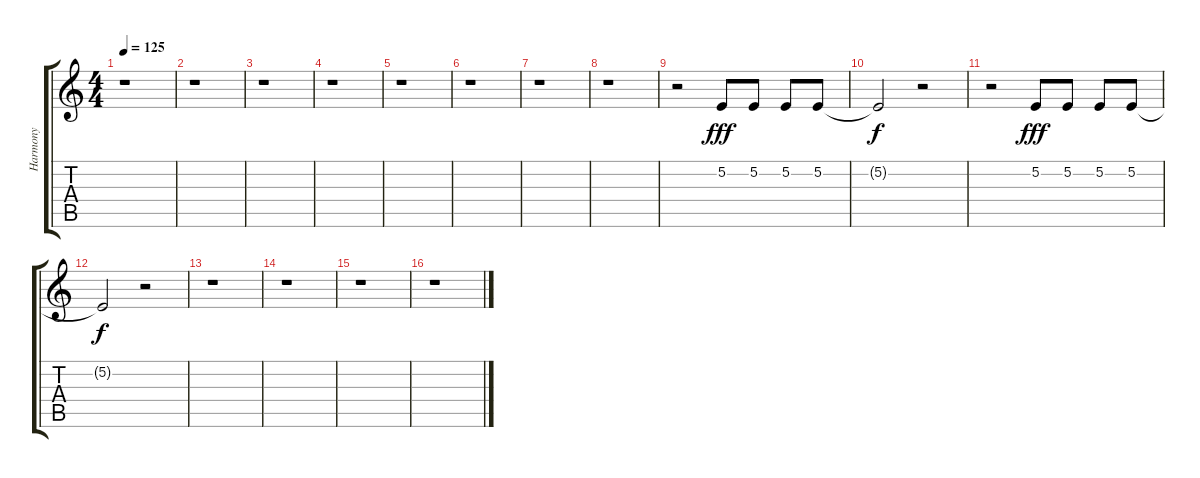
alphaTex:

\track ("Harmony" "Harmony") {instrument tenorsax}
\staff {score tabs}
\tuning (E4 B3 G3 D3 A2 E2) {hide}
\ts (4 4)
\tempo 125
\clef g2
\ks c
r.1{dy f} |
r.1 |
r.1 |
r.1 |
r.1 |
r.1 |
r.1 |
r.1 |
r.2 5.2.8{dy fff} 5.2.8 5.2.8 5.2.8 |
5.2{t}.2{dy f} r.2 |
r.2 5.2.8{dy fff} 5.2.8 5.2.8 5.2.8 |
5.2{t}.2{dy f} r.2 |
r.1 |
r.1 |
r.1 |
r.1
